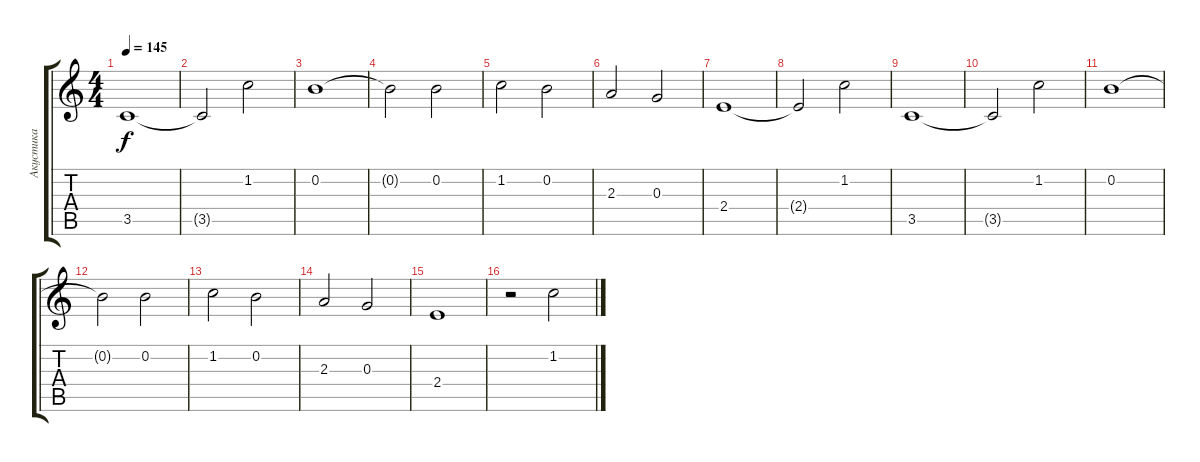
\track ("Акустика" "Акустика") {instrument acousticguitarsteel}
\staff {score tabs}
\tuning (E4 B3 G3 D3 A2 E2) {hide}
\ts (4 4)
\tempo 145
\clef g2
\ks c
3.5.1{dy f} |
3.5{t}.2 1.2.2 |
0.2.1 |
0.2{t}.2 0.2.2 |
1.2.2 0.2.2 |
2.3.2 0.3.2 |
2.4.1 |
2.4{t}.2 1.2.2 |
3.5.1 |
3.5{t}.2 1.2.2 |
0.2.1 |
0.2{t}.2 0.2.2 |
1.2.2 0.2.2 |
2.3.2 0.3.2 |
2.4.1 |
r.2 1.2.2
